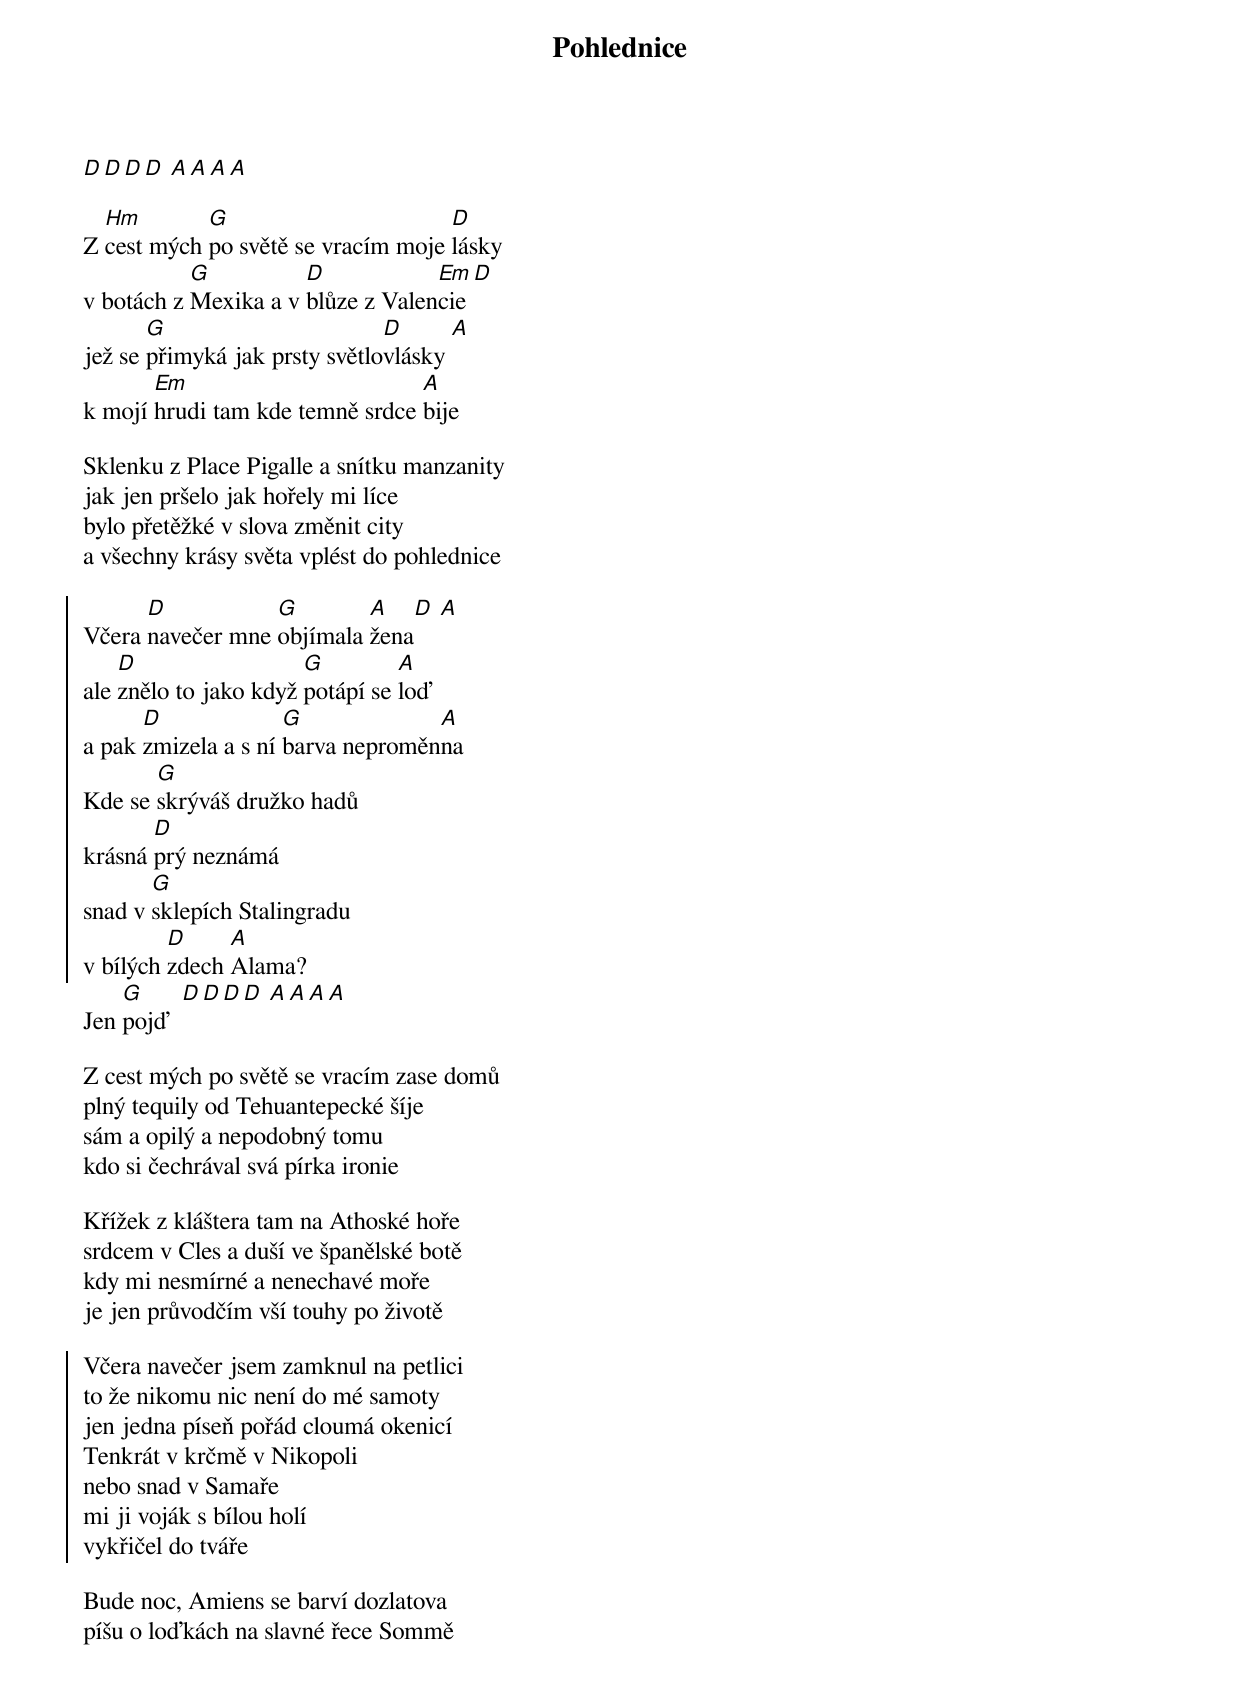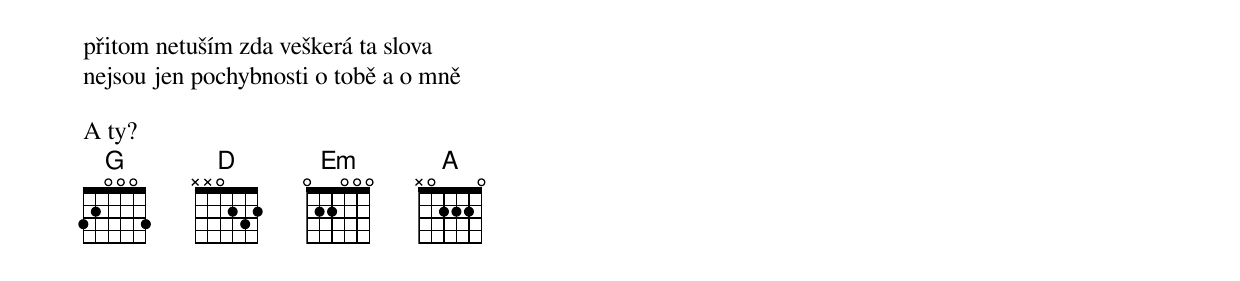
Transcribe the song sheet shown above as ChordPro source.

{title: Pohlednice}

[D D D D  A A A A]

Z [Hm]cest mých [G]po světě se vracím moje [D]lásky
v botách z [G]Mexika a v [D]blůze z Valen[Em]cie [D]
jež se [G]přimyká jak prsty světlo[D]vlásky [A]
k mojí [Em]hrudi tam kde temně srdce [A]bije

Sklenku z Place Pigalle a snítku manzanity
jak jen pršelo jak hořely mi líce
bylo přetěžké v slova změnit city
a všechny krásy světa vplést do pohlednice

{start_of_chorus}
Včera [D]navečer mne [G]objímala [A]žena[D  A]
ale [D]znělo to jako když [G]potápí se [A]loď
a pak [D]zmizela a s ní [G]barva neproměn[A]na
Kde se [G]skrýváš družko hadů
krásná [D]prý neznámá
snad v [G]sklepích Stalingradu
v bílých [D]zdech [A]Alama?
{end_of_chorus}
Jen [G]pojď  [D D D D  A A A A]

Z cest mých po světě se vracím zase domů
plný tequily od Tehuantepecké šíje
sám a opilý a nepodobný tomu
kdo si čechrával svá pírka ironie

Křížek z kláštera tam na Athoské hoře
srdcem v Cles a duší ve španělské botě
kdy mi nesmírné a nenechavé moře
je jen průvodčím vší touhy po životě

{start_of_chorus}
Včera navečer jsem zamknul na petlici
to že nikomu nic není do mé samoty
jen jedna píseň pořád cloumá okenicí
Tenkrát v krčmě v Nikopoli
nebo snad v Samaře
mi ji voják s bílou holí
vykřičel do tváře
{end_of_chorus}

Bude noc, Amiens se barví dozlatova
píšu o loďkách na slavné řece Sommě
přitom netuším zda veškerá ta slova
nejsou jen pochybnosti o tobě a o mně

A ty?
